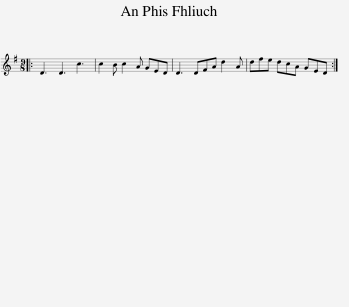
X:1
L:1/8
M:9/8
I:linebreak $
K:G
V:1 treble
V:1
|: D3 D3 c3 | c2 B c2 A GED | D3 DFA d2 A | dfe dcA GED :| %4
